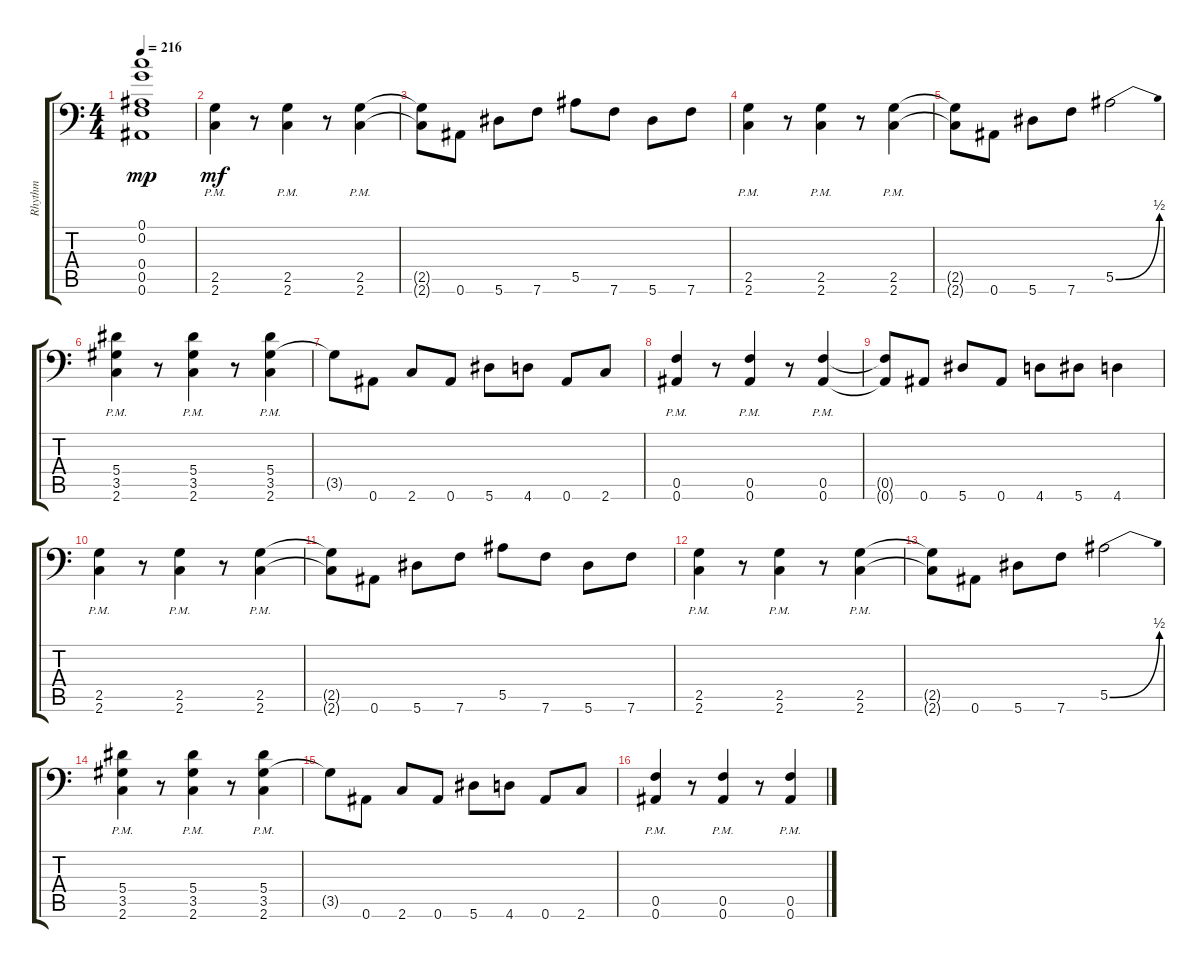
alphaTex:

\track ("Rhythm" "Rhythm") {instrument distortionguitar}
\staff {score tabs}
\tuning (C4 G3 Eb3 Bb2 F2 Bb1) {hide}
\ts (4 4)
\tempo 216
\clef f4
\ks c
(0.1{t} 0.2{t} 0.4{t} 0.5{t} 0.6{t}).1{dy mp} |
(2.5{pm} 2.6{pm}).4{dy mf} r.8 (2.5{pm} 2.6{pm}).4 r.8 (2.5{pm} 2.6{pm}).4 |
(2.5{t} 2.6{t}).8 0.6.8 5.6.8 7.6.8 5.5.8 7.6.8 5.6.8 7.6.8 |
(2.5{pm} 2.6{pm}).4 r.8 (2.5{pm} 2.6{pm}).4 r.8 (2.5{pm} 2.6{pm}).4 |
(2.5{t} 2.6{t}).8 0.6.8 5.6.8 7.6.8 5.5{be (bend 0 0 60 2)}.2 |
(5.4{pm} 3.5{pm} 2.6{pm}).4 r.8 (5.4{pm} 3.5{pm} 2.6{pm}).4 r.8 (5.4{pm} 3.5{pm} 2.6{pm}).4 |
3.5{t}.8 0.6.8 2.6.8 0.6.8 5.6.8 4.6.8 0.6.8 2.6.8 |
(0.5{pm} 0.6{pm}).4 r.8 (0.5{pm} 0.6{pm}).4 r.8 (0.5{pm} 0.6{pm}).4 |
(0.5{t} 0.6{t}).8 0.6.8 5.6.8 0.6.8 4.6.8 5.6.8 4.6.4 |
(2.5{pm} 2.6{pm}).4 r.8 (2.5{pm} 2.6{pm}).4 r.8 (2.5{pm} 2.6{pm}).4 |
(2.5{t} 2.6{t}).8 0.6.8 5.6.8 7.6.8 5.5.8 7.6.8 5.6.8 7.6.8 |
(2.5{pm} 2.6{pm}).4 r.8 (2.5{pm} 2.6{pm}).4 r.8 (2.5{pm} 2.6{pm}).4 |
(2.5{t} 2.6{t}).8 0.6.8 5.6.8 7.6.8 5.5{be (bend 0 0 60 2)}.2 |
(5.4{pm} 3.5{pm} 2.6{pm}).4 r.8 (5.4{pm} 3.5{pm} 2.6{pm}).4 r.8 (5.4{pm} 3.5{pm} 2.6{pm}).4 |
3.5{t}.8 0.6.8 2.6.8 0.6.8 5.6.8 4.6.8 0.6.8 2.6.8 |
(0.5{pm} 0.6{pm}).4 r.8 (0.5{pm} 0.6{pm}).4 r.8 (0.5{pm} 0.6{pm}).4
